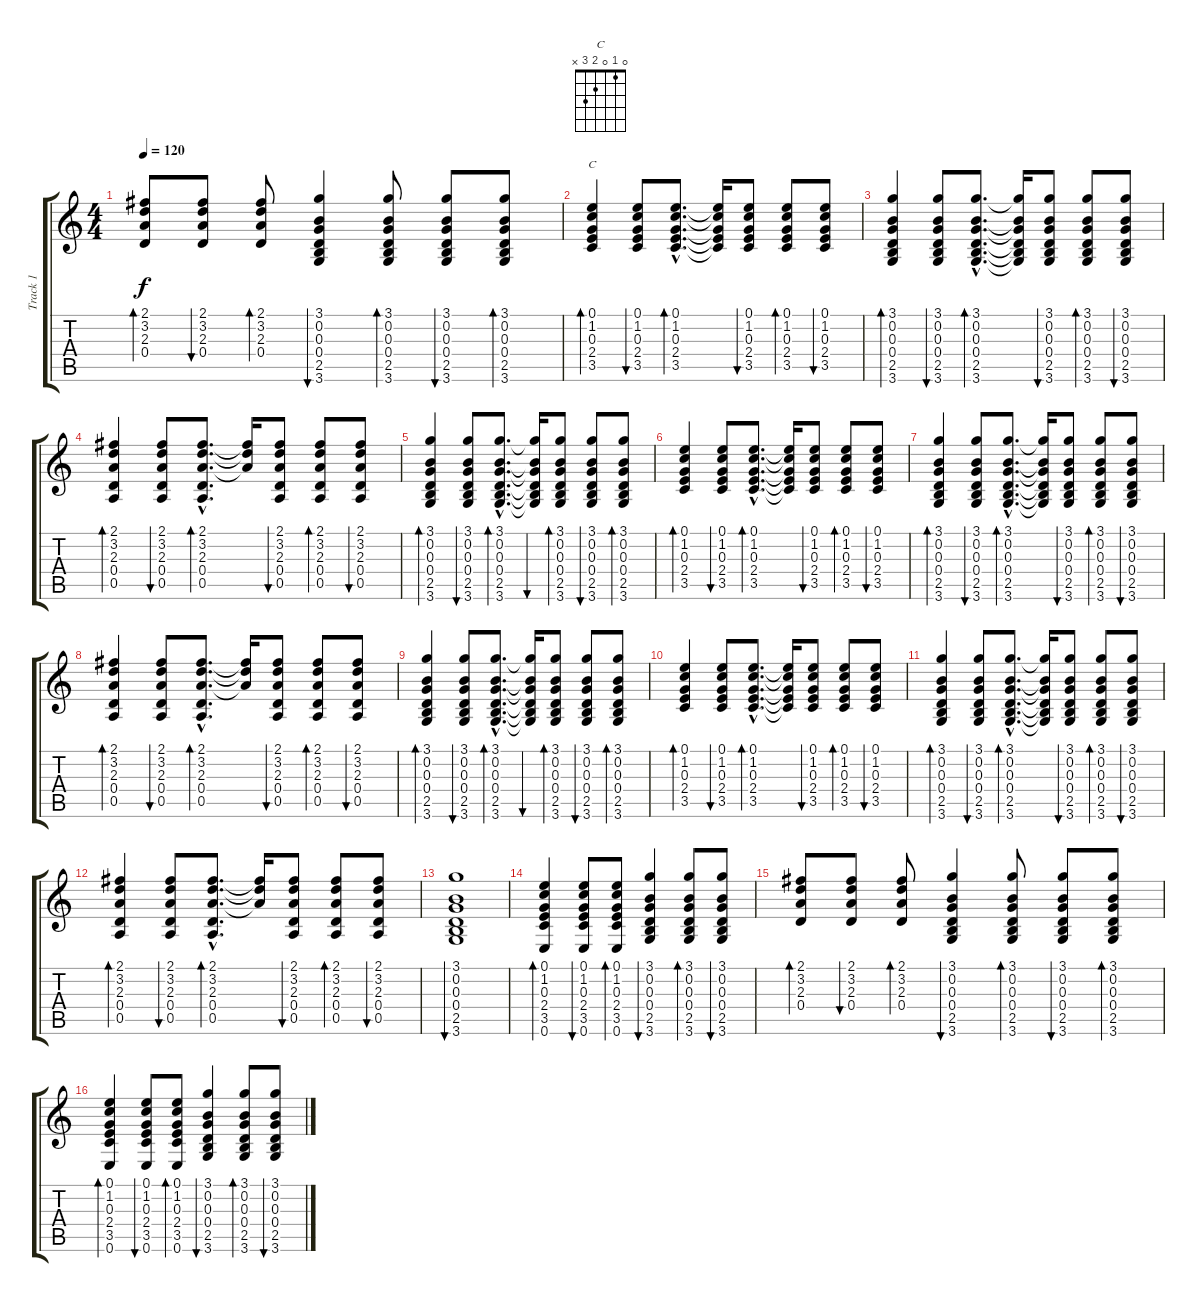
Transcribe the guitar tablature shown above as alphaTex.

\track ("Track 1" "Track 1") {instrument acousticguitarsteel}
\staff {score tabs}
\tuning (E4 B3 G3 D3 A2 E2) {hide}
\chord ("C" 0 1 0 2 3 x)
\ts (4 4)
\tempo 120
\clef g2
\ks c
(2.1 3.2 2.3 0.4).8{bd 60 dy f} (2.1 3.2 2.3 0.4).8{bu 60} (2.1 3.2 2.3 0.4).8{bd 60} (3.1 0.2 0.3 0.4 2.5 3.6).4{bu 60} (3.1 0.2 0.3 0.4 2.5 3.6).8{bd 60} (3.1 0.2 0.3 0.4 2.5 3.6).8{bu 60} (3.1 0.2 0.3 0.4 2.5 3.6).8{bd 60} |
(0.1 1.2 0.3 2.4 3.5).4{bd 60 ch "C"} (0.1 1.2 0.3 2.4 3.5).8{bu 60} (0.1{hac} 1.2{hac} 0.3{hac} 2.4{hac} 3.5{hac}).8{d bd 60} (0.1{t} 1.2{t} 0.3{t} 2.4{t} 3.5{t}).16 (0.1 1.2 0.3 2.4 3.5).8{bu 60} (0.1 1.2 0.3 2.4 3.5).8{bd 60} (0.1 1.2 0.3 2.4 3.5).8{bu 60} |
(3.1 0.2 0.3 0.4 2.5 3.6).4{bd 60} (3.1 0.2 0.3 0.4 2.5 3.6).8{bu 60} (3.1{hac} 0.2{hac} 0.3{hac} 0.4{hac} 2.5{hac} 3.6{hac}).8{d bd 60} (3.1{t} 0.2{t} 0.3{t} 0.4{t} 2.5{t} 3.6{t}).16 (3.1 0.2 0.3 0.4 2.5 3.6).8{bu 60} (3.1 0.2 0.3 0.4 2.5 3.6).8{bd 60} (3.1 0.2 0.3 0.4 2.5 3.6).8{bu 60} |
(2.1 3.2 2.3 0.4 0.5).4{bd 60} (2.1 3.2 2.3 0.4 0.5).8{bu 60} (2.1{hac} 3.2{hac} 2.3{hac} 0.4{hac} 0.5{hac}).8{d bd 60} (2.1{t} 3.2{t} 2.3{t}).16 (2.1 3.2 2.3 0.4 0.5).8{bu 60} (2.1 3.2 2.3 0.4 0.5).8{bd 60} (2.1 3.2 2.3 0.4 0.5).8{bu 60} |
(3.1 0.2 0.3 0.4 2.5 3.6).4{bd 60} (3.1 0.2 0.3 0.4 2.5 3.6).8{bu 60} (3.1{hac} 0.2{hac} 0.3{hac} 0.4{hac} 2.5{hac} 3.6{hac}).8{d bd 60} (3.1{t} 0.2{t} 0.3{t} 0.4{t} 2.5{t} 3.6{t}).16{bu 60} (3.1 0.2 0.3 0.4 2.5 3.6).8{bd 60} (3.1 0.2 0.3 0.4 2.5 3.6).8{bu 60} (3.1 0.2 0.3 0.4 2.5 3.6).8{bd 60} |
(0.1 1.2 0.3 2.4 3.5).4{bd 60} (0.1 1.2 0.3 2.4 3.5).8{bu 60} (0.1{hac} 1.2{hac} 0.3{hac} 2.4{hac} 3.5{hac}).8{d bd 60} (0.1{t} 1.2{t} 0.3{t} 2.4{t} 3.5{t}).16 (0.1 1.2 0.3 2.4 3.5).8{bu 60} (0.1 1.2 0.3 2.4 3.5).8{bd 60} (0.1 1.2 0.3 2.4 3.5).8{bu 60} |
(3.1 0.2 0.3 0.4 2.5 3.6).4{bd 60} (3.1 0.2 0.3 0.4 2.5 3.6).8{bu 60} (3.1{hac} 0.2{hac} 0.3{hac} 0.4{hac} 2.5{hac} 3.6{hac}).8{d bd 60} (3.1{t} 0.2{t} 0.3{t} 0.4{t} 2.5{t} 3.6{t}).16 (3.1 0.2 0.3 0.4 2.5 3.6).8{bu 60} (3.1 0.2 0.3 0.4 2.5 3.6).8{bd 60} (3.1 0.2 0.3 0.4 2.5 3.6).8{bu 60} |
(2.1 3.2 2.3 0.4 0.5).4{bd 60} (2.1 3.2 2.3 0.4 0.5).8{bu 60} (2.1{hac} 3.2{hac} 2.3{hac} 0.4{hac} 0.5{hac}).8{d bd 60} (2.1{t} 3.2{t} 2.3{t}).16 (2.1 3.2 2.3 0.4 0.5).8{bu 60} (2.1 3.2 2.3 0.4 0.5).8{bd 60} (2.1 3.2 2.3 0.4 0.5).8{bu 60} |
(3.1 0.2 0.3 0.4 2.5 3.6).4{bd 60} (3.1 0.2 0.3 0.4 2.5 3.6).8{bu 60} (3.1{hac} 0.2{hac} 0.3{hac} 0.4{hac} 2.5{hac} 3.6{hac}).8{d bd 60} (3.1{t} 0.2{t} 0.3{t} 0.4{t} 2.5{t} 3.6{t}).16{bu 60} (3.1 0.2 0.3 0.4 2.5 3.6).8{bd 60} (3.1 0.2 0.3 0.4 2.5 3.6).8{bu 60} (3.1 0.2 0.3 0.4 2.5 3.6).8{bd 60} |
(0.1 1.2 0.3 2.4 3.5).4{bd 60} (0.1 1.2 0.3 2.4 3.5).8{bu 60} (0.1{hac} 1.2{hac} 0.3{hac} 2.4{hac} 3.5{hac}).8{d bd 60} (0.1{t} 1.2{t} 0.3{t} 2.4{t} 3.5{t}).16 (0.1 1.2 0.3 2.4 3.5).8{bu 60} (0.1 1.2 0.3 2.4 3.5).8{bd 60} (0.1 1.2 0.3 2.4 3.5).8{bu 60} |
(3.1 0.2 0.3 0.4 2.5 3.6).4{bd 60} (3.1 0.2 0.3 0.4 2.5 3.6).8{bu 60} (3.1{hac} 0.2{hac} 0.3{hac} 0.4{hac} 2.5{hac} 3.6{hac}).8{d bd 60} (3.1{t} 0.2{t} 0.3{t} 0.4{t} 2.5{t} 3.6{t}).16 (3.1 0.2 0.3 0.4 2.5 3.6).8{bu 60} (3.1 0.2 0.3 0.4 2.5 3.6).8{bd 60} (3.1 0.2 0.3 0.4 2.5 3.6).8{bu 60} |
(2.1 3.2 2.3 0.4 0.5).4{bd 60} (2.1 3.2 2.3 0.4 0.5).8{bu 60} (2.1{hac} 3.2{hac} 2.3{hac} 0.4{hac} 0.5{hac}).8{d bd 60} (2.1{t} 3.2{t} 2.3{t}).16 (2.1 3.2 2.3 0.4 0.5).8{bu 60} (2.1 3.2 2.3 0.4 0.5).8{bd 60} (2.1 3.2 2.3 0.4 0.5).8{bu 60} |
(3.1 0.2 0.3 0.4 2.5 3.6).1{bu 60} |
(0.1 1.2 0.3 2.4 3.5 0.6).4{bd 60} (0.1 1.2 0.3 2.4 3.5 0.6).8{bu 60} (0.1 1.2 0.3 2.4 3.5 0.6).8{bd 60} (3.1 0.2 0.3 0.4 2.5 3.6).4{bu 60} (3.1 0.2 0.3 0.4 2.5 3.6).8{bd 60} (3.1 0.2 0.3 0.4 2.5 3.6).8{bu 60} |
(2.1 3.2 2.3 0.4).8{bd 60} (2.1 3.2 2.3 0.4).8{bu 60} (2.1 3.2 2.3 0.4).8{bd 60} (3.1 0.2 0.3 0.4 2.5 3.6).4{bu 60} (3.1 0.2 0.3 0.4 2.5 3.6).8{bd 60} (3.1 0.2 0.3 0.4 2.5 3.6).8{bu 60} (3.1 0.2 0.3 0.4 2.5 3.6).8{bd 60} |
(0.1 1.2 0.3 2.4 3.5 0.6).4{bd 60} (0.1 1.2 0.3 2.4 3.5 0.6).8{bu 60} (0.1 1.2 0.3 2.4 3.5 0.6).8{bd 60} (3.1 0.2 0.3 0.4 2.5 3.6).4{bu 60} (3.1 0.2 0.3 0.4 2.5 3.6).8{bd 60} (3.1 0.2 0.3 0.4 2.5 3.6).8{bu 60}
